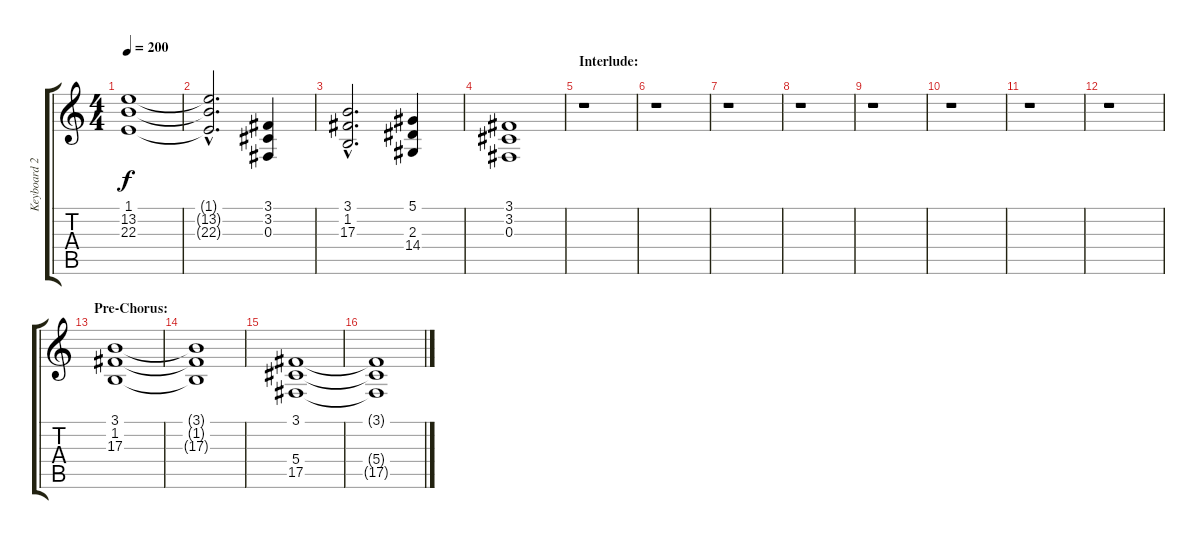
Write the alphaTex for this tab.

\track ("Keyboard 2" "Keyboard 2") {instrument stringensemble1}
\staff {score tabs}
\tuning (Eb4 Bb3 Gb3 Db3 Ab2 Eb2) {hide}
\ts (4 4)
\tempo 200
\clef g2
\ks c
(1.1 13.2 22.3).1{dy f} |
(1.1{hac t} 13.2{hac t} 22.3{hac t}).2{d} (3.1 3.2 0.3).4 |
(3.1{hac} 1.2{hac} 17.3{hac}).2{d} (5.1 2.3 14.4).4 |
(3.1 3.2 0.3).1 |
\section ("" "Interlude:")
r.1 |
r.1 |
r.1 |
r.1 |
r.1 |
r.1 |
r.1 |
r.1 |
\section ("" "Pre-Chorus:")
(3.1 1.2 17.3).1 |
(3.1{t} 1.2{t} 17.3{t}).1 |
(3.1 5.4 17.5).1 |
(3.1{t} 5.4{t} 17.5{t}).1
